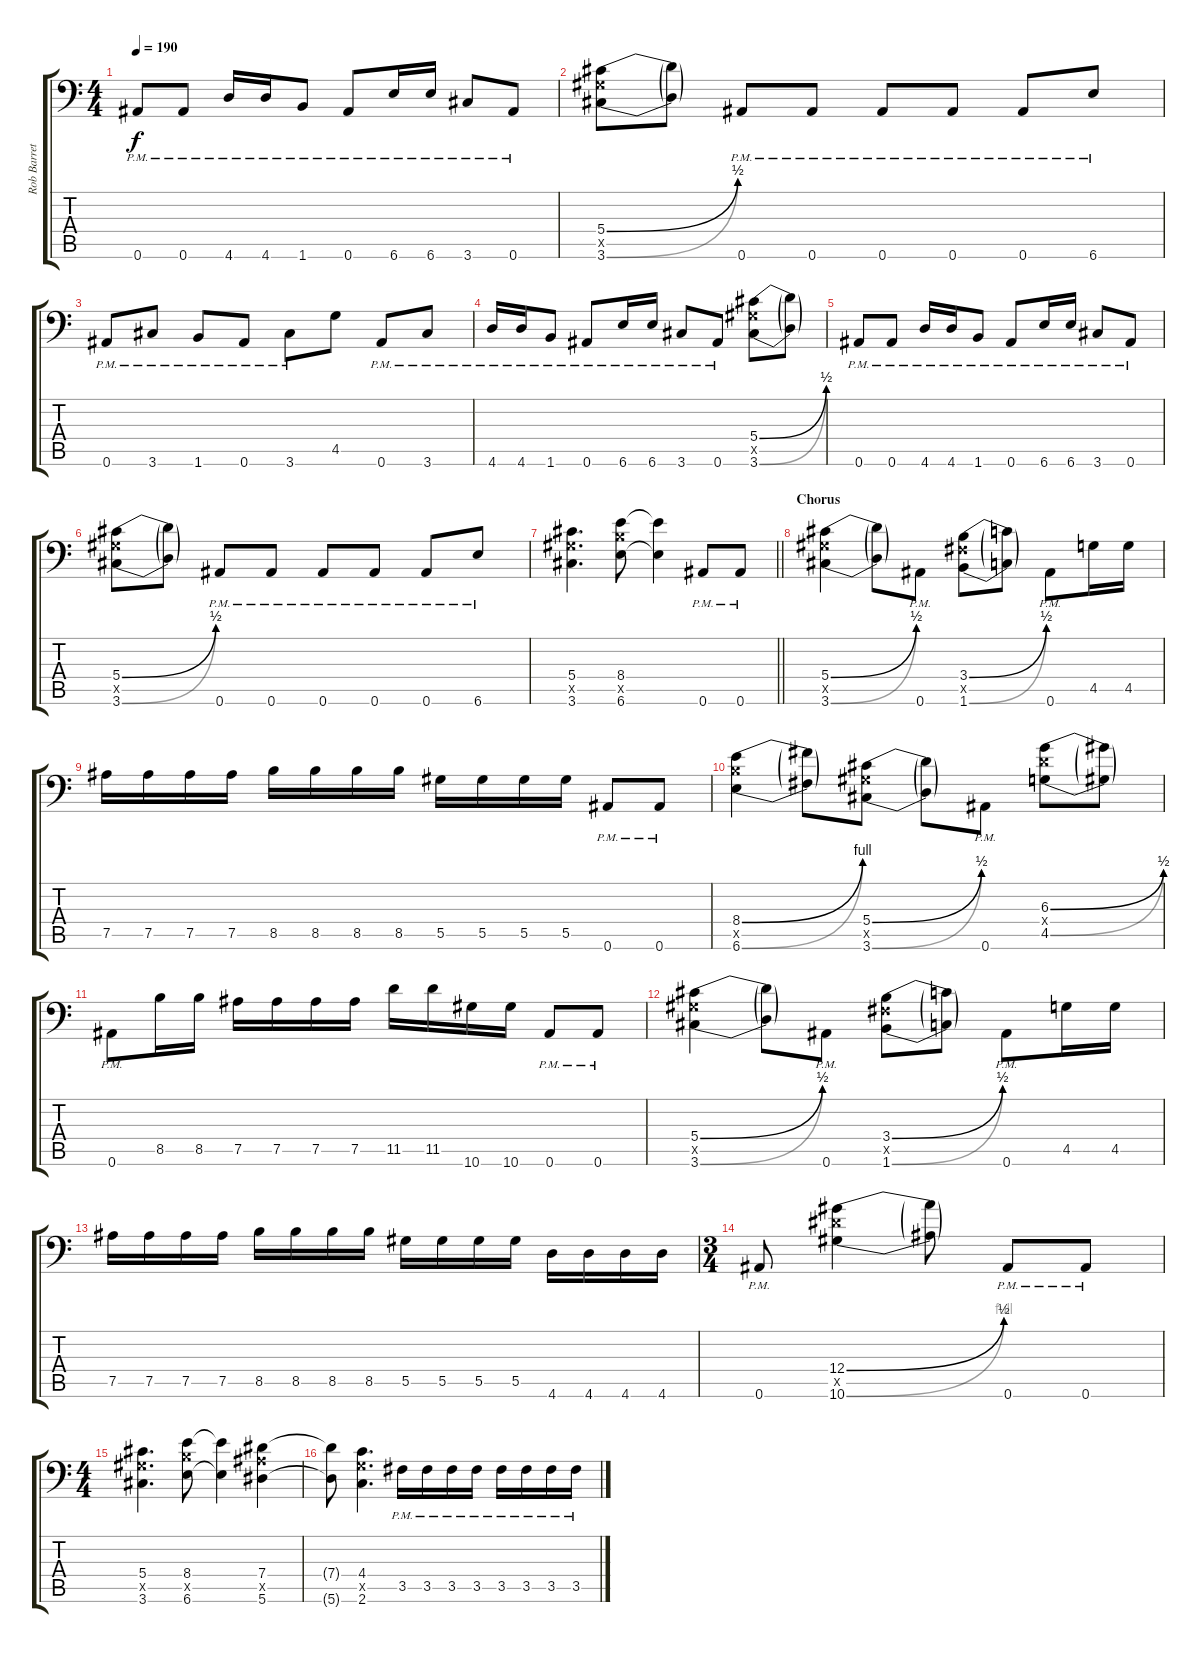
\track ("Rob Barrett" "Rob Barret") {instrument distortionguitar}
\staff {score tabs}
\tuning (Bb3 F3 Db3 Ab2 Eb2 Bb1) {hide}
\ts (4 4)
\tempo 190
\clef f4
\ks c
0.6{pm}.8{dy f} 0.6{pm}.8 4.6{pm}.16 4.6{pm}.16 1.6{pm}.8 0.6{pm}.8 6.6{pm}.16 6.6{pm}.16 3.6{pm}.8 0.6{pm}.8 |
(5.4{be (bend 0 0 60 2)} 5.5{x} 3.6{be (bend 0 0 60 2)}).8 (5.4{t} 3.6{t}).8 0.6{pm}.8 0.6{pm}.8 0.6{pm}.8 0.6{pm}.8 0.6{pm}.8 6.6{pm}.8 |
0.6{pm}.8 3.6{pm}.8 1.6{pm}.8 0.6{pm}.8 3.6{pm}.8 4.5.8 0.6{pm}.8 3.6{pm}.8 |
4.6{pm}.16 4.6{pm}.16 1.6{pm}.8 0.6{pm}.8 6.6{pm}.16 6.6{pm}.16 3.6{pm}.8 0.6{pm}.8 (5.4{be (bend 0 0 60 2)} 5.5{x} 3.6{be (bend 0 0 60 2)}).8 (5.4{t} 3.6{t}).8 |
0.6{pm}.8 0.6{pm}.8 4.6{pm}.16 4.6{pm}.16 1.6{pm}.8 0.6{pm}.8 6.6{pm}.16 6.6{pm}.16 3.6{pm}.8 0.6{pm}.8 |
(5.4{be (bend 0 0 60 2)} 5.5{x} 3.6{be (bend 0 0 60 2)}).8 (5.4{t} 3.6{t}).8 0.6{pm}.8 0.6{pm}.8 0.6{pm}.8 0.6{pm}.8 0.6{pm}.8 6.6{pm}.8 |
\barLineRight lightlight
(5.4 5.5{x} 3.6).4{d} (8.4 8.5{x} 6.6).8 (8.4{t} 6.6{t}).4 0.6{pm}.8 0.6{pm}.8 |
\section ("" "Chorus")
(5.4{be (bend 0 0 60 2)} 5.5{x} 3.6{be (bend 0 0 60 2)}).4 (5.4{t} 3.6{t}).8 0.6{pm}.8 (3.4{be (bend 0 0 60 2)} 3.5{x} 1.6{be (bend 0 0 60 2)}).8 (3.4{t} 1.6{t}).8 0.6{pm}.8 4.5.16 4.5.16 |
7.5.16 7.5.16 7.5.16 7.5.16 8.5.16 8.5.16 8.5.16 8.5.16 5.5.16 5.5.16 5.5.16 5.5.16 0.6{pm}.8 0.6{pm}.8 |
(8.4{be (bend 0 0 60 4)} 8.5{x} 6.6{be (bend 0 0 60 4)}).4 (8.4{t} 6.6{t}).8 (5.4{be (bend 0 0 60 2)} 5.5{x} 3.6{be (bend 0 0 60 2)}).8 (5.4{t} 3.6{t}).8 0.6{pm}.8 (6.3{be (bend 0 0 60 2)} 6.4{x} 4.5{be (bend 0 0 60 2)}).8 (6.3{t} 4.5{t}).8 |
0.6{pm}.8 8.5.16 8.5.16 7.5.16 7.5.16 7.5.16 7.5.16 11.5.16 11.5.16 10.6.16 10.6.16 0.6{pm}.8 0.6{pm}.8 |
(5.4{be (bend 0 0 60 2)} 5.5{x} 3.6{be (bend 0 0 60 2)}).4 (5.4{t} 3.6{t}).8 0.6{pm}.8 (3.4{be (bend 0 0 60 2)} 3.5{x} 1.6{be (bend 0 0 60 2)}).8 (3.4{t} 1.6{t}).8 0.6{pm}.8 4.5.16 4.5.16 |
7.5.16 7.5.16 7.5.16 7.5.16 8.5.16 8.5.16 8.5.16 8.5.16 5.5.16 5.5.16 5.5.16 5.5.16 4.6.16 4.6.16 4.6.16 4.6.16 |
\ts (3 4)
0.6{pm}.8 (12.4{be (bend 0 0 60 2)} 12.5{x} 10.6{be (bend 0 0 60 4)}).4 (12.4{t} 10.6{t}).8 0.6{pm}.8 0.6{pm}.8 |
\ts (4 4)
(5.4 5.5{x} 3.6).4{d} (8.4 8.5{x} 6.6).8 (8.4{t} 6.6{t}).4 (7.4 7.5{x} 5.6).4 |
(7.4{t} 5.6{t}).8 (4.4 4.5{x} 2.6).4{d} 3.5{pm}.16 3.5{pm}.16 3.5{pm}.16 3.5{pm}.16 3.5{pm}.16 3.5{pm}.16 3.5{pm}.16 3.5{pm}.16
